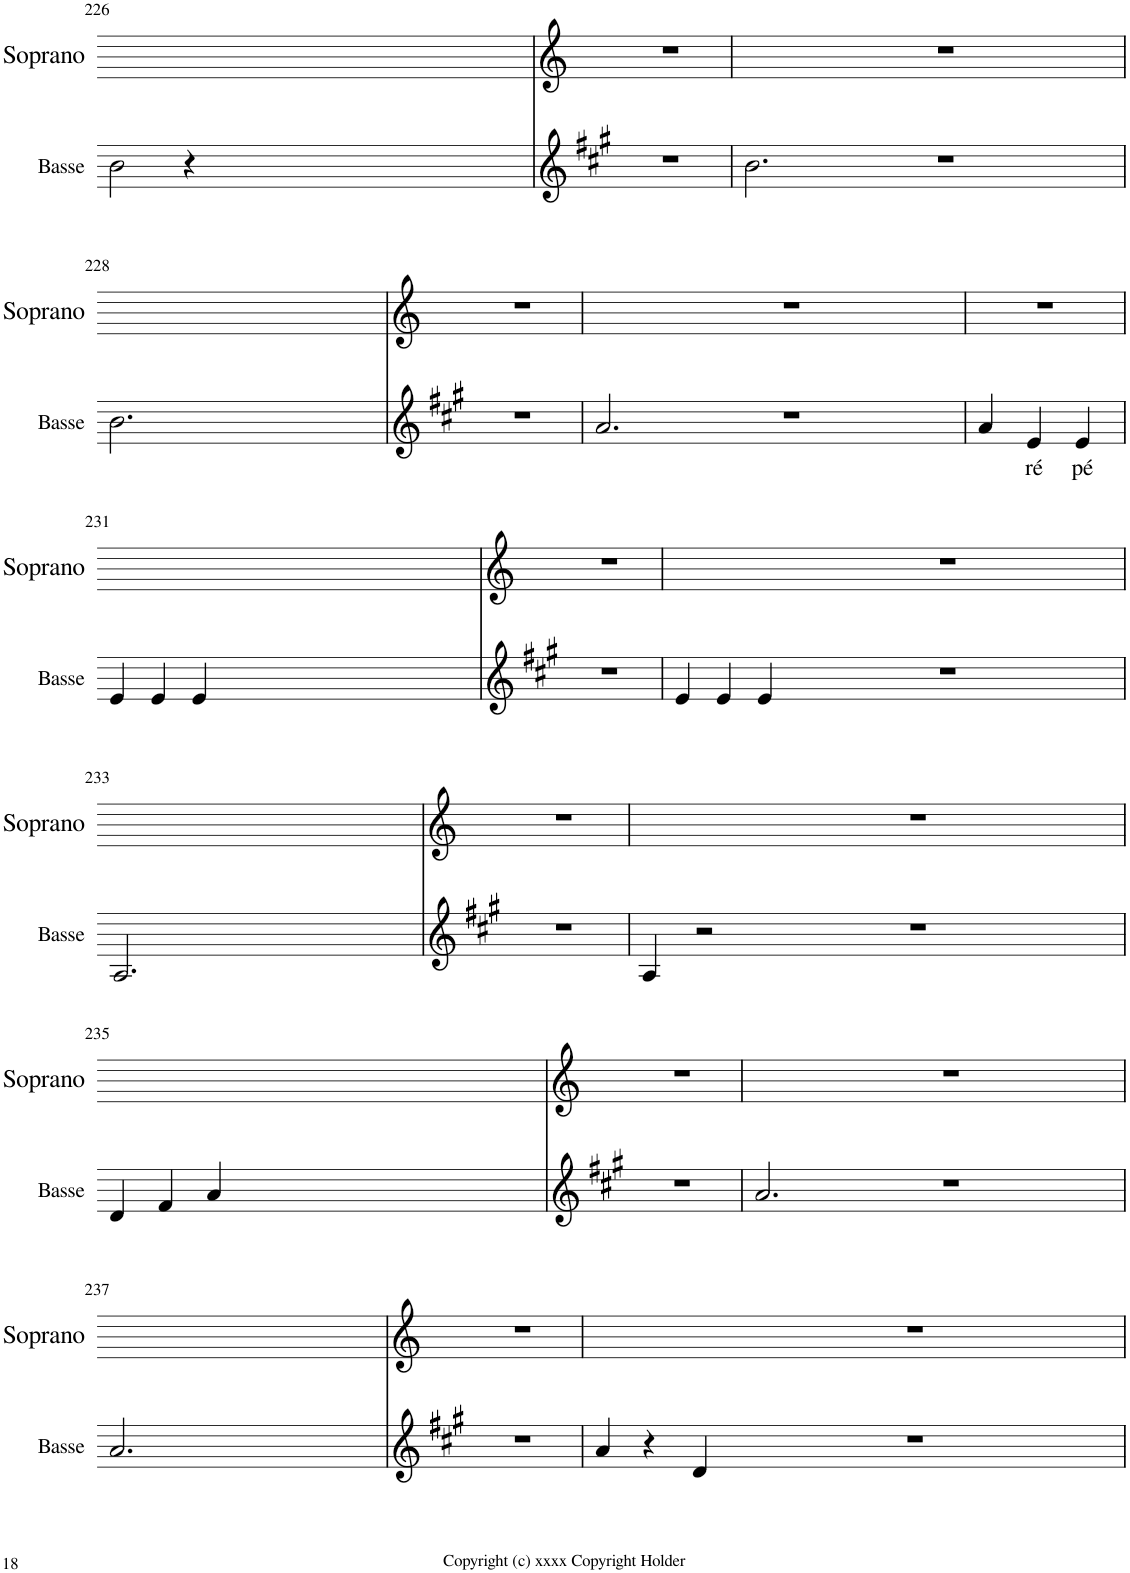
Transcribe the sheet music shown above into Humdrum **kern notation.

**kern	**text	**kern
*part2	*part2	*part1
*staff2	*staff2	*staff1
*I"Basse	*	*I"Soprano
*I'Basse	*	*I'Soprano
!!LO:PB:g=z
*clefG2	*	*clefG2
*k[f#c#g#]	*	*k[]
*M3/4	*	*M3/4
=226	=226	=226
2b\	.	2.r
4r	.	.
1.ryy	.	0ryy
2.r	.	.
.	.	4ryy
=227	=227	=227
2.b\	.	2.r
1.ryy	.	0ryy
2.r	.	.
.	.	4ryy
!!LO:LB:g=z
=228	=228	=228
2.b\	.	2.r
1.ryy	.	0ryy
2.r	.	.
.	.	4ryy
=229	=229	=229
2.a/	.	2.r
1.ryy	.	0ryy
2.r	.	.
.	.	4ryy
=230	=230	=230
4a/	.	2.r
!	!LO:LY:b	!
4e/	ré	.
!	!LO:LY:b	!
4e/	pé	.
!!LO:LB:g=z
=231	=231	=231
4e/	.	2.r
4e/	.	.
4e/	.	.
1.ryy	.	0ryy
2.r	.	.
.	.	4ryy
=232	=232	=232
4e/	.	2.r
4e/	.	.
4e/	.	.
1.ryy	.	0ryy
2.r	.	.
.	.	4ryy
!!LO:LB:g=z
=233	=233	=233
2.A/	.	2.r
1.ryy	.	0ryy
2.r	.	.
.	.	4ryy
=234	=234	=234
4A/	.	2.r
2r	.	.
1.ryy	.	0ryy
2.r	.	.
.	.	4ryy
!!LO:LB:g=z
=235	=235	=235
4d/	.	2.r
4f#/	.	.
4a/	.	.
1.ryy	.	0ryy
2.r	.	.
.	.	4ryy
=236	=236	=236
2.a/	.	2.r
1.ryy	.	0ryy
2.r	.	.
.	.	4ryy
!!LO:LB:g=z
=237	=237	=237
2.a/	.	2.r
1.ryy	.	0ryy
2.r	.	.
.	.	4ryy
=238	=238	=238
4a/	.	2.r
4r	.	.
4d/	.	.
1.ryy	.	0ryy
2.r	.	.
.	.	4ryy
=	=	=
*-	*-	*-
